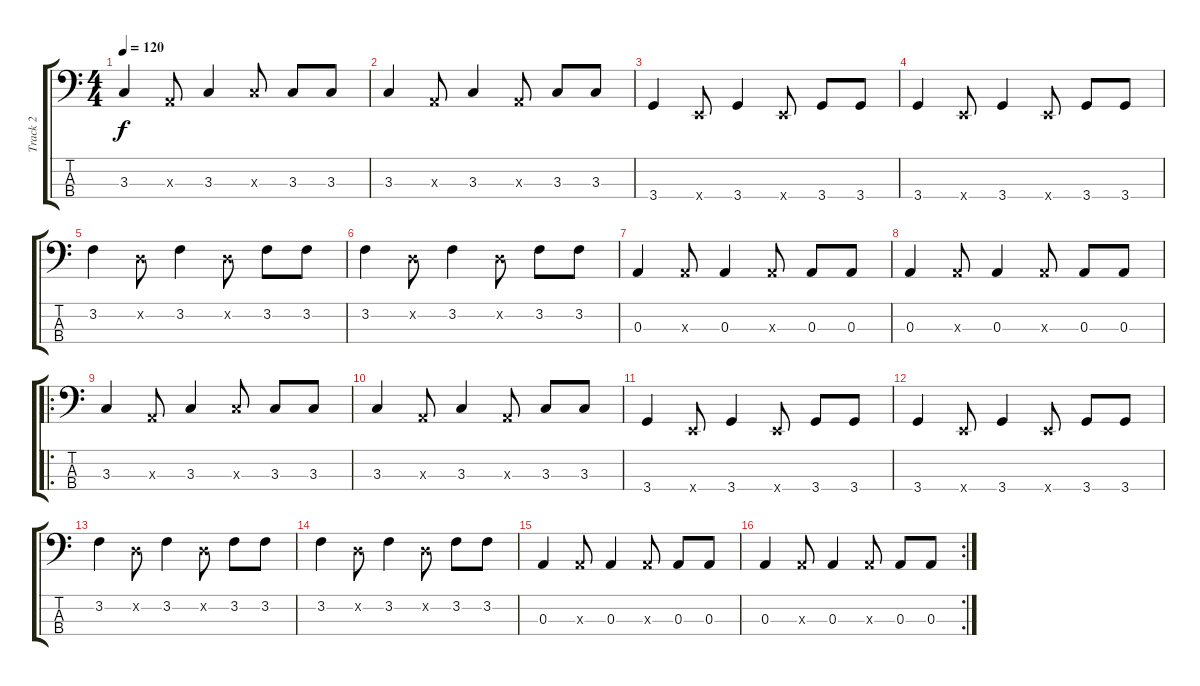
\track ("Track 2" "Track 2") {instrument fretlessbass}
\staff {score tabs}
\tuning (G2 D2 A1 E1) {hide}
\ts (4 4)
\tempo 120
\clef f4
\ks c
3.3.4{dy f} 0.3{x}.8 3.3.4 3.3{x}.8 3.3.8 3.3.8 |
3.3.4 0.3{x}.8 3.3.4 0.3{x}.8 3.3.8 3.3.8 |
3.4.4 0.4{x}.8 3.4.4 0.4{x}.8 3.4.8 3.4.8 |
3.4.4 0.4{x}.8 3.4.4 0.4{x}.8 3.4.8 3.4.8 |
3.2.4 0.2{x}.8 3.2.4 0.2{x}.8 3.2.8 3.2.8 |
3.2.4 0.2{x}.8 3.2.4 0.2{x}.8 3.2.8 3.2.8 |
0.3.4 0.3{x}.8 0.3.4 0.3{x}.8 0.3.8 0.3.8 |
0.3.4 0.3{x}.8 0.3.4 0.3{x}.8 0.3.8 0.3.8 |
\ro
3.3.4 0.3{x}.8 3.3.4 3.3{x}.8 3.3.8 3.3.8 |
3.3.4 0.3{x}.8 3.3.4 0.3{x}.8 3.3.8 3.3.8 |
3.4.4 0.4{x}.8 3.4.4 0.4{x}.8 3.4.8 3.4.8 |
3.4.4 0.4{x}.8 3.4.4 0.4{x}.8 3.4.8 3.4.8 |
3.2.4 0.2{x}.8 3.2.4 0.2{x}.8 3.2.8 3.2.8 |
3.2.4 0.2{x}.8 3.2.4 0.2{x}.8 3.2.8 3.2.8 |
0.3.4 0.3{x}.8 0.3.4 0.3{x}.8 0.3.8 0.3.8 |
\rc 2
0.3.4 0.3{x}.8 0.3.4 0.3{x}.8 0.3.8 0.3.8
